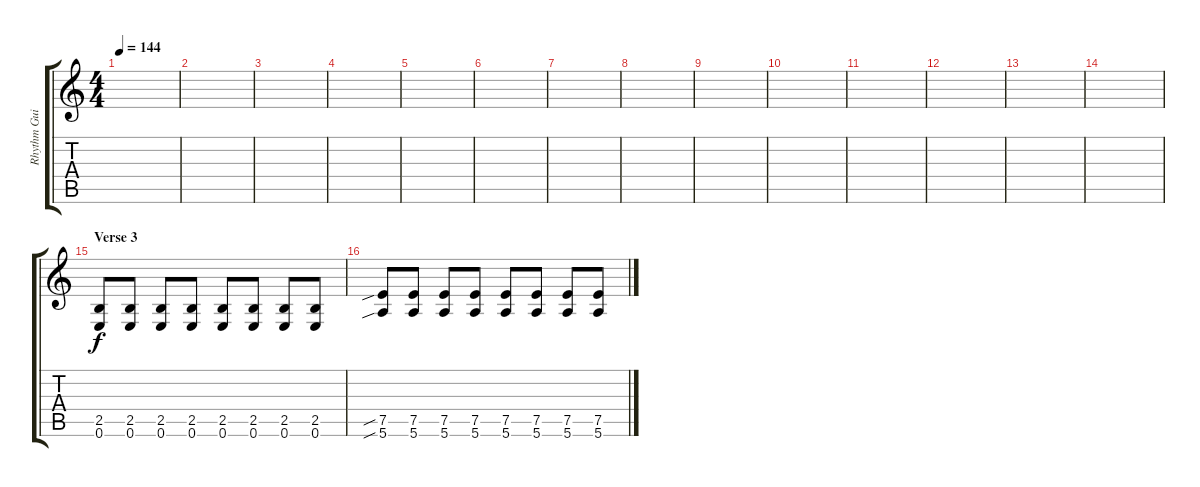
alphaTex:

\track ("Rhythm Guitar 1" "Rhythm Gui") {instrument electricguitarmuted}
\staff {score tabs}
\tuning (E4 B3 G3 D3 A2 E2) {hide}
\ts (4 4)
\tempo 144
\clef g2
\ks c
|
|
|
|
|
|
|
|
|
|
|
|
|
|
\section ("" "Verse 3")
(2.5 0.6).8 (2.5 0.6).8 (2.5 0.6).8 (2.5 0.6).8 (2.5 0.6).8 (2.5 0.6).8 (2.5 0.6).8 (2.5 0.6).8 |
(7.5{sib} 5.6{sib}).8 (7.5 5.6).8 (7.5 5.6).8 (7.5 5.6).8 (7.5 5.6).8 (7.5 5.6).8 (7.5 5.6).8 (7.5 5.6).8
